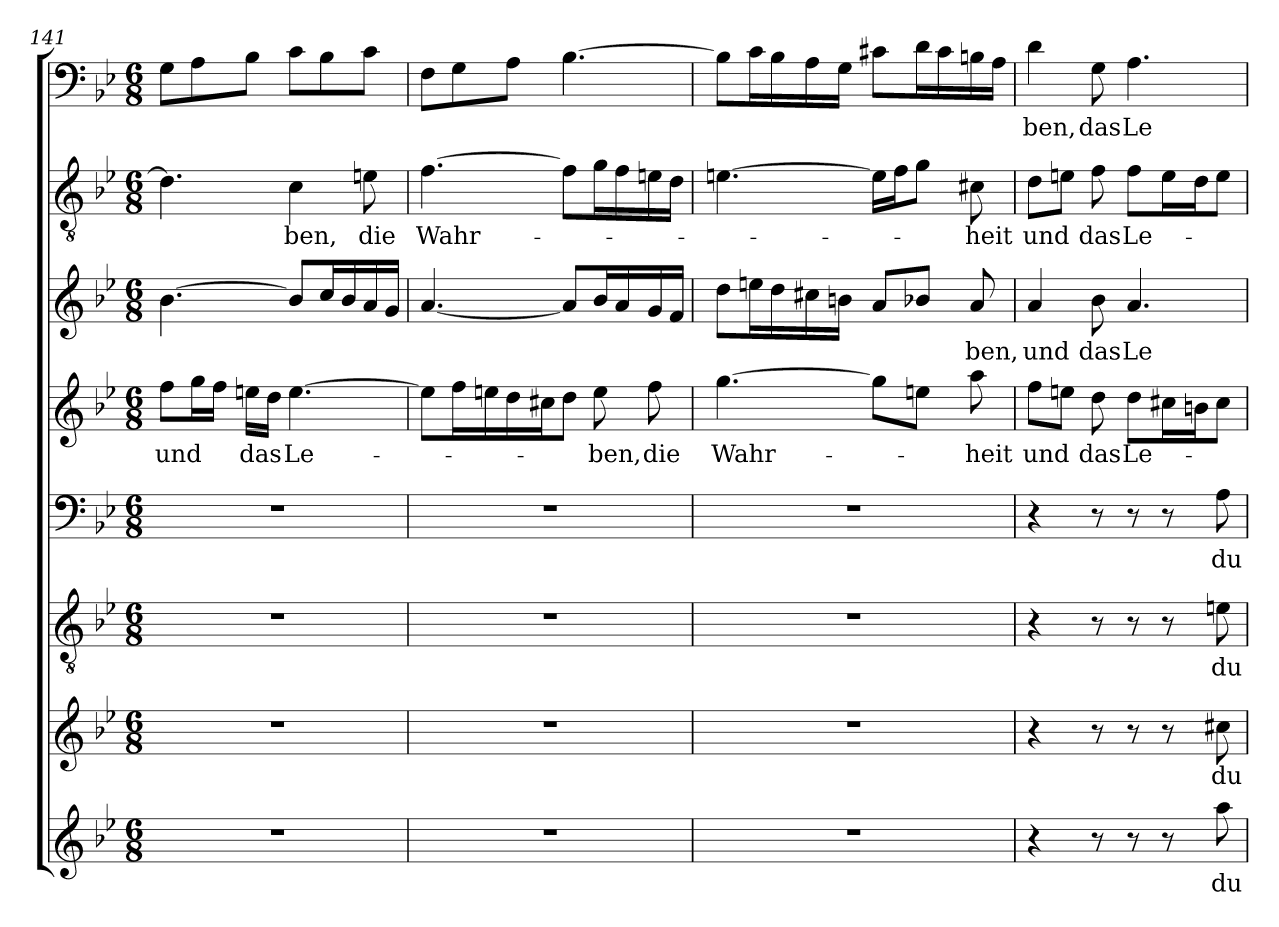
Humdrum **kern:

**kern	**text	**kern	**text	**kern	**text	**kern	**text	**kern	**text	**kern	**text	**kern	**text	**kern	**text
*part8	*part8	*part7	*part7	*part6	*part6	*part5	*part5	*part4	*part4	*part3	*part3	*part2	*part2	*part1	*part1
*staff8	*staff8	*staff7	*staff7	*staff6	*staff6	*staff5	*staff5	*staff4	*staff4	*staff3	*staff3	*staff2	*staff2	*staff1	*staff1
*clefG2	*	*clefG2	*	*clefGv2	*	*clefF4	*	*clefG2	*	*clefG2	*	*clefGv2	*	*clefF4	*
*k[b-e-]	*	*k[b-e-]	*	*k[b-e-]	*	*k[b-e-]	*	*k[b-e-]	*	*k[b-e-]	*	*k[b-e-]	*	*k[b-e-]	*
*g:	*	*g:	*	*g:	*	*g:	*	*g:	*	*g:	*	*g:	*	*g:	*
*M6/8	*	*M6/8	*	*M6/8	*	*M6/8	*	*M6/8	*	*M6/8	*	*M6/8	*	*M6/8	*
=141	=141	=141	=141	=141	=141	=141	=141	=141	=141	=141	=141	=141	=141	=141	=141
2.r	.	2.r	.	2.r	.	2.r	.	8ff\L	und	[4.b-\	.	4.d\]	.	8G\L	.
.	.	.	.	.	.	.	.	16gg\L	.	.	.	.	.	8A\	.
.	.	.	.	.	.	.	.	16ff\JJ	.	.	.	.	.	.	.
.	.	.	.	.	.	.	.	16een\LL	das	.	.	.	.	8B-\J	.
.	.	.	.	.	.	.	.	16dd\JJ	.	.	.	.	.	.	.
.	.	.	.	.	.	.	.	[4.ee\	Le-	8b-/L]	.	4c\	-ben,	8c\L	.
.	.	.	.	.	.	.	.	.	.	16cc/L	.	.	.	8B-\	.
.	.	.	.	.	.	.	.	.	.	16b-/	.	.	.	.	.
.	.	.	.	.	.	.	.	.	.	16a/	.	8en\	die	8c\J	.
.	.	.	.	.	.	.	.	.	.	16g/JJ	.	.	.	.	.
=142	=142	=142	=142	=142	=142	=142	=142	=142	=142	=142	=142	=142	=142	=142	=142
2.r	.	2.r	.	2.r	.	2.r	.	8ee\L]	.	[4.a/	.	[4.f\	Wahr-	8F\L	.
.	.	.	.	.	.	.	.	16ff\L	.	.	.	.	.	8G\	.
.	.	.	.	.	.	.	.	16een\	.	.	.	.	.	.	.
.	.	.	.	.	.	.	.	16dd\	.	.	.	.	.	8A\J	.
.	.	.	.	.	.	.	.	16cc#X\J	.	.	.	.	.	.	.
.	.	.	.	.	.	.	.	8dd\J	.	8a/L]	.	8f\L]	.	[4.B-\	.
.	.	.	.	.	.	.	.	8ee\	-ben,	16b-/L	.	16g\L	.	.	.
.	.	.	.	.	.	.	.	.	.	16a/	.	16f\	.	.	.
.	.	.	.	.	.	.	.	8ff\	die	16g/	.	16en\	.	.	.
.	.	.	.	.	.	.	.	.	.	16f/JJ	.	16d\JJ	.	.	.
=143	=143	=143	=143	=143	=143	=143	=143	=143	=143	=143	=143	=143	=143	=143	=143
2.r	.	2.r	.	2.r	.	2.r	.	[4.gg\	Wahr-	8dd\L	.	[4.en\	.	8B-\L]	.
.	.	.	.	.	.	.	.	.	.	16een\L	.	.	.	16c\L	.
.	.	.	.	.	.	.	.	.	.	16dd\	.	.	.	16B-\	.
.	.	.	.	.	.	.	.	.	.	16cc#X\	.	.	.	16A\	.
.	.	.	.	.	.	.	.	.	.	16bn\JJ	.	.	.	16G\JJ	.
.	.	.	.	.	.	.	.	8gg\L]	.	8a/L	.	16e\LL]	.	8c#X\L	.
.	.	.	.	.	.	.	.	.	.	.	.	16f\J	.	.	.
.	.	.	.	.	.	.	.	8een\J	.	8b-X/J	.	8g\J	.	16d\L	.
.	.	.	.	.	.	.	.	.	.	.	.	.	.	16c#\	.
.	.	.	.	.	.	.	.	8aa\	-heit	8a/	-ben,	8c#X\	-heit	16Bn\	.
.	.	.	.	.	.	.	.	.	.	.	.	.	.	16A\JJ	.
=144	=144	=144	=144	=144	=144	=144	=144	=144	=144	=144	=144	=144	=144	=144	=144
4r	.	4r	.	4r	.	4r	.	8ff\L	und	4a/	und	8d\L	und	4d\	-ben,
.	.	.	.	.	.	.	.	8een\J	.	.	.	8en\J	.	.	.
8r	.	8r	.	8r	.	8r	.	8dd\	das	8b-\	das	8f\	das	8G\	das
8r	.	8r	.	8r	.	8r	.	8dd\L	Le-	4.a/	Le-	8f\L	Le-	4.A\	Le-
8r	.	8r	.	8r	.	8r	.	16cc#X\L	.	.	.	16e\L	.	.	.
.	.	.	.	.	.	.	.	16bn\J	.	.	.	16d\J	.	.	.
8aa\	du	8cc#X\	du	8en\	du	8A\	du	8cc#\J	.	.	.	8e\J	.	.	.
=	=	=	=	=	=	=	=	=	=	=	=	=	=	=	=
*-	*-	*-	*-	*-	*-	*-	*-	*-	*-	*-	*-	*-	*-	*-	*-
